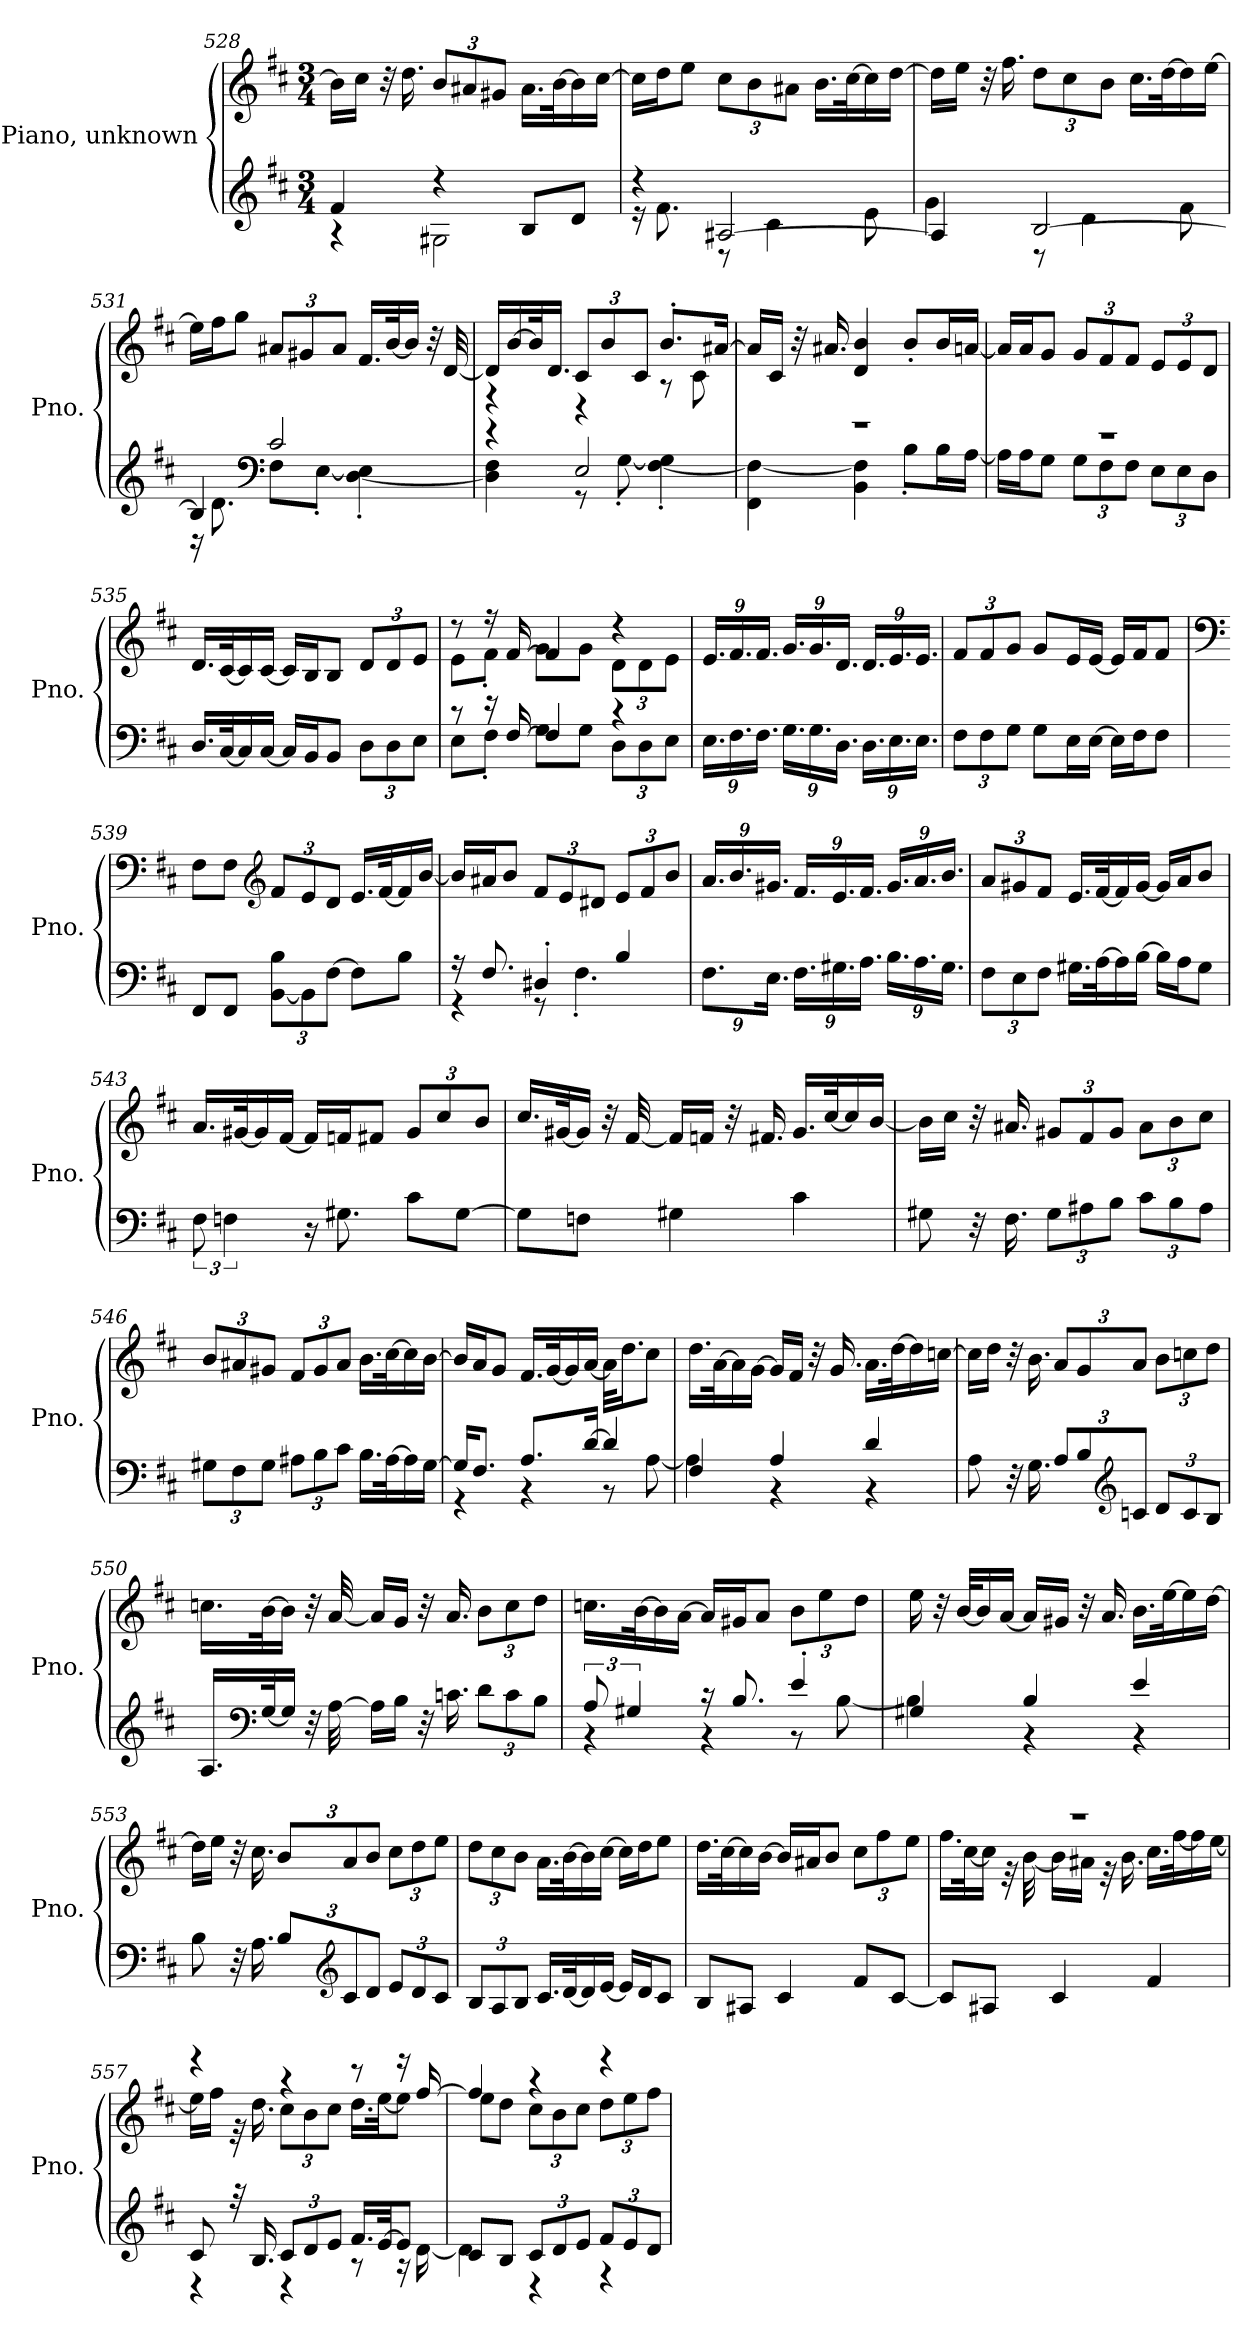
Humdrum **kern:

**kern	**kern
*part1	*part1
*staff2	*staff1
*I"Piano, unknown	*
*I'Pno.	*
*clefG2	*clefG2
*k[f#c#]	*k[f#c#]
*M3/4	*M3/4
=528	=528
*^	*
4f#/	4r	16b\LL]
.	.	16cc#\JJ
.	.	32r
.	.	16.dd\
*	*	*Xbrackettup
4r	2G#X\	12b/L
.	.	12a#X/
.	.	12g#X/J
8B/L	.	16.a#\LL
.	.	[32b\K
8d/J	.	16b\]
.	.	[16cc#\JJ
!!LO:PB:g=z
=529	=529	=529
4r	16r	16cc#\LL]
.	8.f#\	16dd\J
.	.	8ee\J
[2A#X/	8r	12cc#\L
.	.	12b\
.	4c#\	.
.	.	12a#X\J
.	.	16.b\LL
.	.	[32cc#\K
.	8e\	16cc#\]
.	.	[16dd\JJ
=530	=530	=530
4A#/]	4g\	16dd\LL]
.	.	16ee\JJ
.	.	32r
.	.	16.ff#\
[2B/	8r	12dd\L
.	.	12cc#\
.	4d\	.
.	.	12b\J
.	.	16.cc#\LL
.	.	[32dd\K
.	8f#\	16dd\]
.	.	[16ee\JJ
=531	=531	=531
4B/]	16r	16ee\LL]
.	8.d\	16ff#\J
.	.	8gg\J
*clefF4	*	*
2c#/	8F#\L	12a#X/L
.	.	12g#X/
.	[8E'\J	.
.	.	12a#/J
.	[4D\' 4E\]'	16.f#/LL
.	.	[32b/K
.	.	16b/JJ]
.	.	32r
.	.	[32d/
!!LO:LB:g=z
=532	=532	=532
*	*	*^
4r	4D\] 4F#\	16d/LL]	4r
.	.	[16b/	.
.	.	32b/K]	.
.	.	16.d/JJ	.
2E/	8r	12c#/L	4r
.	.	12b/	.
.	[8G'\	.	.
.	.	12c#/J	.
.	[4F#\' 4G\]'	8.b'/L	8r
.	.	.	8c#\
.	.	[16a#X/Jk	.
*	*	*v	*v
=533	=533	=533
2.r	4FF#\ 4F#\_	16a#/LL]
.	.	16c#/JJ
.	.	32r
.	.	16.a#X/
.	4BB\ 4F#\]	4d/ 4b/
.	8B'\L	8b'/L
.	16B\L	16b/L
.	[16A\JJ	[16an/JJ
=534	=534	=534
2.r	16A\LL]	16a/LL]
.	16A\J	16a/J
.	8G\J	8g/J
*	*Xbrackettup	*
.	12G\L	12g/L
.	12F#\	12f#/
.	12F#\J	12f#/J
.	12E\L	12e/L
.	12E\	12e/
.	12D\J	12d/J
*v	*v	*
!!LO:LB:g=z
=535	=535
16.D/LL	16.d/LL
[32C#/K	[32c#/K
16C#/]	16c#/]
[16C#/JJ	[16c#/JJ
16C#/LL]	16c#/LL]
16BB/J	16B/J
8BB/J	8B/J
12D\L	12d/L
12D\	12d/
12E\J	12e/J
=536	=536
*^	*^
8r	8E\L	8r	8e\L
16r	8F#'\J	16r	8f#'\J
[16F#/	.	[16f#/	.
4F#/]	8G\L	4f#/]	8g\L
.	8G\J	.	8g\J
4r	12D\L	4r	12d\L
.	12D\	.	12d\
.	12E\J	.	12e\J
*v	*v	*	*
*	*v	*v
=537	=537
18.E\LL	18.e/LL
18.F#\	18.f#/
18.F#\JJ	18.f#/JJ
18.G\LL	18.g/LL
18.G\	18.g/
18.D\JJ	18.d/JJ
18.D\LL	18.d/LL
18.E\	18.e/
18.E\JJ	18.e/JJ
!!LO:LB:g=z
=538	=538
12F#\L	12f#/L
12F#\	12f#/
12G\J	12g/J
8G\L	8g/L
16E\L	16e/L
[16E\JJ	[16e/JJ
16E\LL]	16e/LL]
16F#\J	16f#/J
8F#\J	8f#/J
=539	=539
*	*clefF4
8FF#/L	8F#\L
8FF#/J	8F#\J
*	*clefG2
[12BB\ 12B\L	12f#/L
12BB\]	12e/
[12F#\J	12d/J
8F#\L]	16.e/LL
.	[32f#/K
8B\J	16f#/]
.	[16b/JJ
=540	=540
*^	*
16r	4r	16b/LL]
8.F#/	.	16a#X/J
.	.	8b/J
4D#X'/	8r	12f#/L
.	.	12e/
.	4.F#'\	.
.	.	12d#X/J
4B/	.	12e/L
.	.	12f#/
.	.	12b/J
*v	*v	*
!!LO:LB:g=z
=541	=541
9.F#\L	18.a/LL
.	18.b/
18.E\Jk	18.g#X/JJ
18.F#\LL	18.f#/LL
18.G#X\	18.e/
18.A\JJ	18.f#/JJ
18.B\LL	18.g#/LL
18.A\	18.a/
18.G#\JJ	18.b/JJ
=542	=542
12F#\L	12a/L
12E\	12g#X/
12F#\J	12f#/J
16.G#X\LL	16.e/LL
[32A\K	[32f#/K
16A\]	16f#/]
[16B\JJ	[16g#/JJ
16B\LL]	16g#/LL]
16A\J	16a/J
8G#\J	8b/J
=543	=543
*brackettup	*
12F#\	16.a/LL
6Fn\	.
.	[32g#X/K
.	16g#/]
.	[16f#/JJ
16r	16f#/LL]
8.G#X\	16fn/J
.	8f#X/J
8c#\L	12g#/L
.	12cc#/
[8G#\J	.
.	12b/J
!!LO:LB:g=z
=544	=544
8G#\L]	16.cc#/LL
.	[32g#X/K
8Fn\J	16g#/JJ]
.	32r
.	[32f#/
4G#X\	16f#/LL]
.	16fn/JJ
.	32r
.	16.f#X/
4c#\	16.g#/LL
.	[32cc#/K
.	16cc#/]
.	[16b/JJ
=545	=545
8G#X\	16b\LL]
.	16cc#\JJ
32r	32r
16.F#\	16.a#X/
*Xbrackettup	*
12G#\L	12g#X/L
12A#X\	12f#/
12B\J	12g#/J
12c#\L	12a#\L
12B\	12b\
12A#\J	12cc#\J
=546	=546
12G#X\L	12b/L
12F#\	12a#X/
12G#\J	12g#X/J
12A#X\L	12f#/L
12B\	12g#/
12c#\J	12a#/J
16.B\LL	16.b\LL
[32A#\K	[32cc#\K
16A#\]	16cc#\]
[16G#\JJ	[16b\JJ
!!LO:PB:g=z
=547	=547
*^	*
16G#/KL]	4r	16b/LL]
8.F#/J	.	16a/J
.	.	8g/J
8.A/L	4r	16.f#/LL
.	.	[32g/K
.	.	16g/]
[16d/Jk	.	[16a/JJ
4d/]	8r	32a\KLL]
.	.	16.dd\J
.	[8A\	8cc#\J
=548	=548	=548
4F#/	4A\]	16.dd\LL
.	.	[32a\K
.	.	16a\]
.	.	[16g\JJ
4A/	4r	16g/LL]
.	.	16f#/JJ
.	.	32r
.	.	16.g/
4d/	4r	16.a\LL
.	.	[32dd\K
.	.	16dd\]
.	.	[16ccn\JJ
*v	*v	*
=549	=549
8A\	16cc\LL]
.	16dd\JJ
32r	32r
16.G\	16.b\
12A/L	12a/L
12B/	12g/
*clefG2	*
12cn/J	12a/J
12d/L	12b\L
12c/	12ccn\
12B/J	12dd\J
!!LO:LB:g=z
=550	=550
16.A/LL	16.ccn\LL
*clefF4	*
[32G/K	[32b\K
16G/JJ]	16b\JJ]
32r	32r
[32A\	[32a/
16A\LL]	16a/LL]
16B\JJ	16g/JJ
32r	32r
16.cn\	16.a/
12d\L	12b\L
12c\	12cc\
12B\J	12dd\J
=551	=551
*brackettup	*
*^	*
12A/	4r	16.ccn\LL
6G#X/	.	.
.	.	[32b\K
.	.	16b\]
.	.	[16a\JJ
16r	4r	16a/LL]
8.B/	.	16g#X/J
.	.	8a/J
4e'/	8r	12b\L
.	.	12ee\
.	[8B\	.
.	.	12dd\J
!!LO:LB:g=z
=552	=552	=552
4G#X/	4B\]	16ee\
.	.	32r
.	.	[32b/KLL
.	.	16b/]
.	.	[16a/JJ
4B/	4r	16a/LL]
.	.	16g#X/JJ
.	.	32r
.	.	16.a/
4e/	4r	16.b\LL
.	.	[32ee\K
.	.	16ee\]
.	.	[16dd\JJ
*v	*v	*
=553	=553
8B\	16dd\LL]
.	16ee\JJ
32r	32r
16.A\	16.cc#\
*Xbrackettup	*
12B/L	12b/L
*clefG2	*
12c#/	12a/
12d/J	12b/J
12e/L	12cc#\L
12d/	12dd\
12c#/J	12ee\J
=554	=554
12B/L	12dd\L
12A/	12cc#\
12B/J	12b\J
16.c#/LL	16.a\LL
[32d/K	[32b\K
16d/]	16b\]
[16e/JJ	[16cc#\JJ
16e/LL]	16cc#\LL]
16d/J	16dd\J
8c#/J	8ee\J
!!LO:LB:g=z
=555	=555
8B/L	16.dd\LL
.	[32cc#\K
8A#X/J	16cc#\]
.	[16b\JJ
4c#/	16b/LL]
.	16a#X/J
.	8b/J
8f#/L	12cc#\L
.	12ff#\
[8c#/J	.
.	12ee\J
=556	=556
*	*^
8c#/L]	2.r	16.ff#\LL
.	.	[32cc#\K
8A#X/J	.	16cc#\JJ]
.	.	32r
.	.	[32b\
4c#/	.	16b\LL]
.	.	16a#X\JJ
.	.	32r
.	.	16.b\
4f#/	.	16.cc#\LL
.	.	[32ff#\K
.	.	16ff#\]
.	.	[16ee\JJ
=557	=557	=557
*^	*	*
8c#/	4r	4r	16ee\LL]
.	.	.	16ff#\JJ
32r	.	.	32r
16.B/	.	.	16.dd\
12c#/L	4r	4r	12cc#\L
12d/	.	.	12b\
12e/J	.	.	12cc#\J
16.f#/LL	8r	8r	16.dd\LL
[32e/JK	.	.	[32ee\JK
8e/J]	16r	16r	8ee\J]
.	[16d\	[16ff#/	.
!!LO:LB:g=z	!!
=558	=558	=558	=558
8c#/L	4d\]	4ff#/]	8ee\L
8B/J	.	.	8dd\J
12c#/L	4r	4r	12cc#\L
12d/	.	.	12b\
12e/J	.	.	12cc#\J
12f#/L	4r	4r	12dd\L
12e/	.	.	12ee\
12d/J	.	.	12ff#\J
*v	*v	*	*
*	*v	*v
=	=
*-	*-
